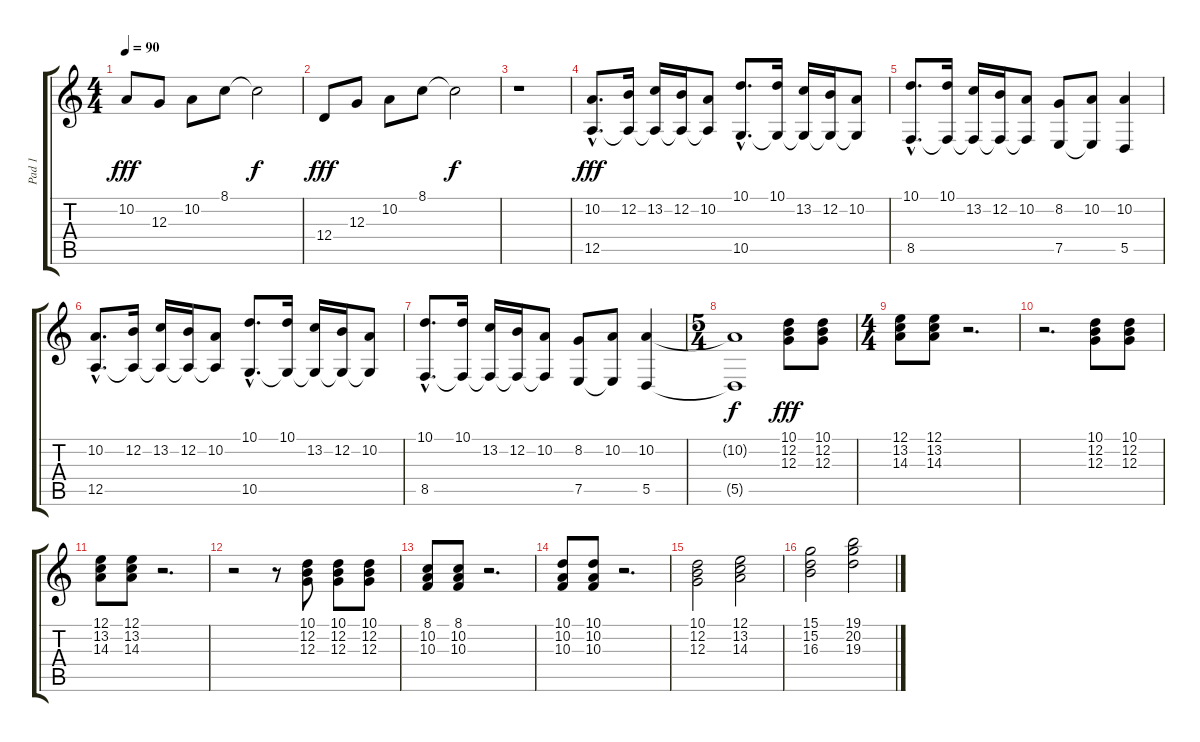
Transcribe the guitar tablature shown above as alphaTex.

\track ("Pad 1" "Pad 1") {instrument pad7halo}
\staff {score tabs}
\tuning (E4 B3 G3 D3 A2 E2) {hide}
\ts (4 4)
\tempo 90
\clef g2
\ks c
10.2.8{dy fff} 12.3.8 10.2.8 8.1.8 8.1{t}.2{dy f} |
12.4.8{dy fff} 12.3.8 10.2.8 8.1.8 8.1{t}.2{dy f} |
r.1 |
(10.2{hac} 12.5{hac}).8{d dy fff} (12.2 12.5{t}).16 (13.2 12.5{t}).16 (12.2 12.5{t}).16 (10.2 12.5{t}).8 (10.1{hac} 10.5{hac}).8{d} (10.1 10.5{t}).16 (13.2 10.5{t}).16 (12.2 10.5{t}).16 (10.2 10.5{t}).8 |
(10.1{hac} 8.5{hac}).8{d} (10.1 8.5{t}).16 (13.2 8.5{t}).16 (12.2 8.5{t}).16 (10.2 8.5{t}).8 (8.2 7.5).8 (10.2 7.5{t}).8 (10.2 5.5).4 |
(10.2{hac} 12.5{hac}).8{d} (12.2 12.5{t}).16 (13.2 12.5{t}).16 (12.2 12.5{t}).16 (10.2 12.5{t}).8 (10.1{hac} 10.5{hac}).8{d} (10.1 10.5{t}).16 (13.2 10.5{t}).16 (12.2 10.5{t}).16 (10.2 10.5{t}).8 |
(10.1{hac} 8.5{hac}).8{d} (10.1 8.5{t}).16 (13.2 8.5{t}).16 (12.2 8.5{t}).16 (10.2 8.5{t}).8 (8.2 7.5).8 (10.2 7.5{t}).8 (10.2 5.5).4 |
\ts (5 4)
(10.2{t} 5.5{t}).1{dy f} (10.1 12.2 12.3).8{dy fff} (10.1 12.2 12.3).8 |
\ts (4 4)
(12.1 13.2 14.3).8 (12.1 13.2 14.3).8 r.2{d} |
r.2{d} (10.1 12.2 12.3).8 (10.1 12.2 12.3).8 |
(12.1 13.2 14.3).8 (12.1 13.2 14.3).8 r.2{d} |
r.2 r.8 (10.1 12.2 12.3).8 (10.1 12.2 12.3).8 (10.1 12.2 12.3).8 |
(8.1 10.2 10.3).8 (8.1 10.2 10.3).8 r.2{d} |
(10.1 10.2 10.3).8 (10.1 10.2 10.3).8 r.2{d} |
(10.1 12.2 12.3).2 (12.1 13.2 14.3).2 |
(15.1 15.2 16.3).2 (19.1 20.2 19.3).2
